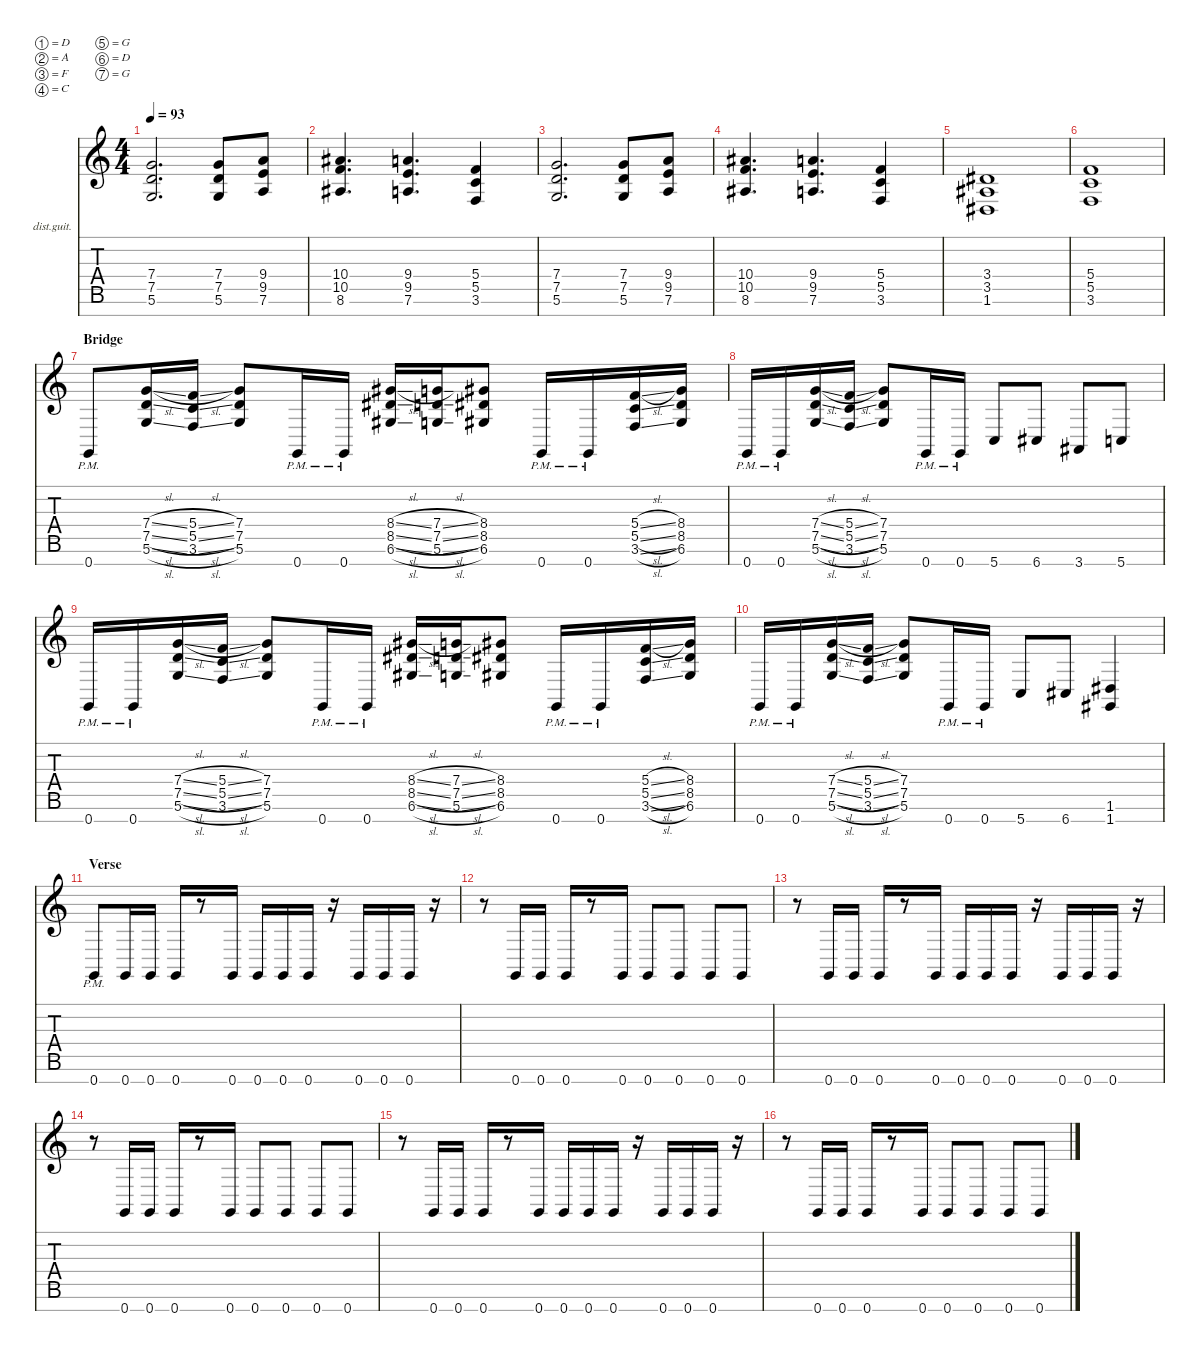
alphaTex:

\defaultSystemsLayout 2
\hideDynamics
\bracketExtendMode nobrackets
\firstSystemTrackNameOrientation horizontal
\otherSystemsTrackNameOrientation horizontal
\track ("Rhytm" "dist.guit.") {defaultSystemsLayout 2 solo instrument distortionguitar}
\staff {score tabs}
\tuning (D4 A3 F3 C3 G2 D2 G1)
\ts (4 4)
\scale
1.0532
\tempo 93
\accidentals auto
\clef g2
\ottava regular
\simile none
\scale
1.05846
\ks c
(5.6 7.5 7.4).2{d dy mf instrument distortionguitar} (5.6 7.5 7.4).8 (7.6 9.5 9.4).8 |
\scale
0.946802
\scale
0.941538 (8.6 10.5 10.4).4{d} (7.6 9.5 9.4).4{d} (3.6 5.5 5.4).4 |
\scale
1.03306
\scale
1.04096 (5.6 7.5 7.4).2{d} (5.6 7.5 7.4).8 (7.6 9.5 9.4).8 |
\scale
0.966937
\scale
0.959042 (8.6 10.5 10.4).4{d} (7.6 9.5 9.4).4{d} (3.6 5.5 5.4).4 |
\scale
1.03043
\scale
1.03043 (1.6 3.5 3.4).1 |
\scale
0.969568
\scale
0.969568 (3.6 5.5 5.4).1 |
\section ("" "Bridge")
\scale
1.03043
\scale
1.03043 0.7{pm}.8 (5.6{sl} 7.5{sl} 7.4{sl}).16 (3.6{sl} 5.5{sl} 5.4{sl}).16 (5.6 7.5 7.4).8 0.7{pm}.16 0.7{pm}.16 (6.6{sl} 8.5{sl} 8.4{sl}).16 (5.6{sl} 7.5{sl} 7.4{sl}).16 (6.6 8.5 8.4).8 0.7{pm}.16 0.7{pm}.16 (3.6{sl} 5.5{sl} 5.4{sl}).16 (6.6 8.5 8.4).16 |
\scale
0.969568
\scale
0.969568 0.7{pm}.16 0.7{pm}.16 (5.6{sl} 7.5{sl} 7.4{sl}).16 (3.6{sl} 5.5{sl} 5.4{sl}).16 (5.6 7.5 7.4).8 0.7{pm}.16 0.7{pm}.16 5.7.8 6.7.8 3.7.8 5.7.8 |
\scale
1.02601
\scale
1.02601 0.7{pm}.16 0.7{pm}.16 (5.6{sl} 7.5{sl} 7.4{sl}).16 (3.6{sl} 5.5{sl} 5.4{sl}).16 (5.6 7.5 7.4).8 0.7{pm}.16 0.7{pm}.16 (6.6{sl} 8.5{sl} 8.4{sl}).16 (5.6{sl} 7.5{sl} 7.4{sl}).16 (6.6 8.5 8.4).8 0.7{pm}.16 0.7{pm}.16 (3.6{sl} 5.5{sl} 5.4{sl}).16 (6.6 8.5 8.4).16 |
\scale
0.973989
\scale
0.973989 0.7{pm}.16 0.7{pm}.16 (5.6{sl} 7.5{sl} 7.4{sl}).16 (3.6{sl} 5.5{sl} 5.4{sl}).16 (5.6 7.5 7.4).8 0.7{pm}.16 0.7{pm}.16 5.7.8 6.7.8 (1.7 1.6).4 |
\section ("" "Verse")
\scale
1.03043
\scale
1.03043 0.7{pm}.8 0.7.16 0.7.16 0.7.16 r.8 0.7.16 0.7.16 0.7.16 0.7.16 r.16 0.7.16 0.7.16 0.7.16 r.16 |
\scale
0.969568
\scale
0.969568 r.8 0.7.16 0.7.16 0.7.16 r.8 0.7.16 0.7.8 0.7.8 0.7.8 0.7.8 |
\scale
1.03043
\scale
1.03043 r.8 0.7.16 0.7.16 0.7.16 r.8 0.7.16 0.7.16 0.7.16 0.7.16 r.16 0.7.16 0.7.16 0.7.16 r.16 |
\scale
0.969568
\scale
0.969568 r.8 0.7.16 0.7.16 0.7.16 r.8 0.7.16 0.7.8 0.7.8 0.7.8 0.7.8 |
\scale
1.03043
\scale
1.03043 r.8 0.7.16 0.7.16 0.7.16 r.8 0.7.16 0.7.16 0.7.16 0.7.16 r.16 0.7.16 0.7.16 0.7.16 r.16 |
\scale
0.969568
\scale
0.969568 r.8 0.7.16 0.7.16 0.7.16 r.8 0.7.16 0.7.8 0.7.8 0.7.8 0.7.8
